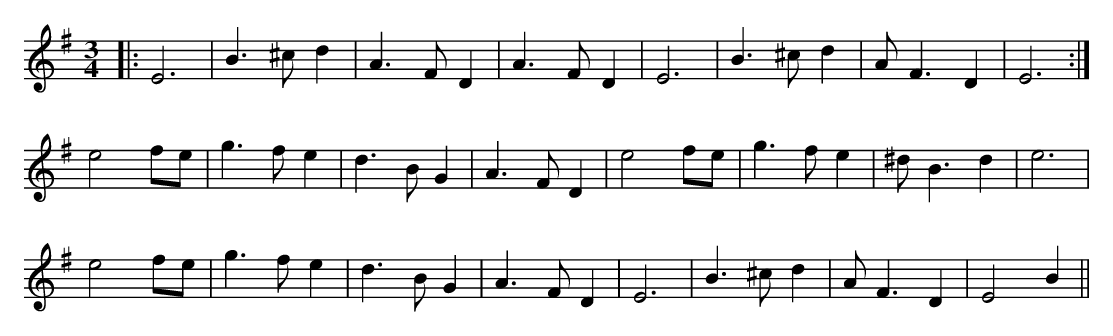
X:1
M:3/4
K:Emin
|:E6|B3 ^cd2|A3 FD2|A3 FD2|E6|B3 ^cd2|AF3 D2|E6:|
e4 fe|g3 fe2|d3 BG2|A3 FD2|e4 fe|g3 fe2|^dB3 d2|e6|
e4 fe|g3 fe2|d3 BG2|A3 FD2|E6|B3 ^cd2|AF3 D2|E4B2||
